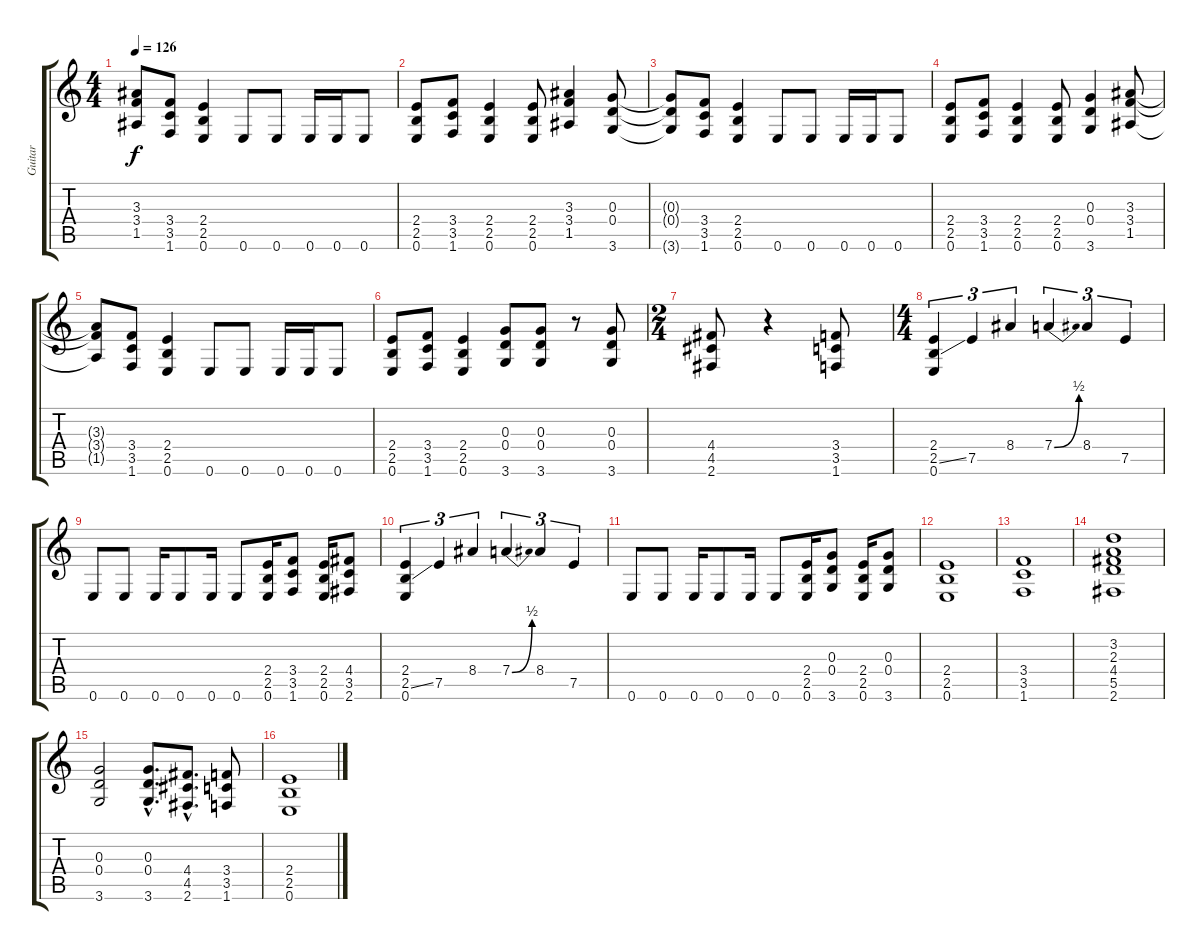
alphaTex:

\track ("Guitar" "Guitar") {instrument distortionguitar}
\staff {score tabs}
\tuning (E4 B3 G3 D3 A2 E2) {hide}
\ts (4 4)
\tempo 126
\clef g2
\ks c
(3.3{t} 3.4{t} 1.5{t}).8{dy f} (3.4 3.5 1.6).8 (2.4 2.5 0.6).4 0.6.8 0.6.8 0.6.16 0.6.16 0.6.8 |
(2.4 2.5 0.6).8 (3.4 3.5 1.6).8 (2.4 2.5 0.6).4 (2.4 2.5 0.6).8 (3.3 3.4 1.5).4 (0.3 0.4 3.6).8 |
(0.3{t} 0.4{t} 3.6{t}).8 (3.4 3.5 1.6).8 (2.4 2.5 0.6).4 0.6.8 0.6.8 0.6.16 0.6.16 0.6.8 |
(2.4 2.5 0.6).8 (3.4 3.5 1.6).8 (2.4 2.5 0.6).4 (2.4 2.5 0.6).8 (0.3 0.4 3.6).4 (3.3 3.4 1.5).8 |
(3.3{t} 3.4{t} 1.5{t}).8 (3.4 3.5 1.6).8 (2.4 2.5 0.6).4 0.6.8 0.6.8 0.6.16 0.6.16 0.6.8 |
(2.4 2.5 0.6).8 (3.4 3.5 1.6).8 (2.4 2.5 0.6).4 (0.3 0.4 3.6).8 (0.3 0.4 3.6).8 r.8 (0.3 0.4 3.6).8 |
\ts (2 4)
(4.4 4.5 2.6).8 r.4 (3.4 3.5 1.6).8 |
\ts (4 4)
(2.4 2.5{ss} 0.6).4{tu (3 2)} 7.5.4{tu (3 2)} 8.4.4{tu (3 2)} 7.4{be (bend 0 0 60 2)}.4{tu (3 2)} 8.4.4{tu (3 2)} 7.5.4{tu (3 2)} |
0.6.8 0.6.8 0.6.16 0.6.8 0.6.16 0.6.8 (2.4 2.5 0.6).16 (3.4 3.5 1.6).8 (2.4 2.5 0.6).16 (4.4 3.5 2.6).8 |
(2.4 2.5{ss} 0.6).4{tu (3 2)} 7.5.4{tu (3 2)} 8.4.4{tu (3 2)} 7.4{be (bend 0 0 60 2)}.4{tu (3 2)} 8.4.4{tu (3 2)} 7.5.4{tu (3 2)} |
0.6.8 0.6.8 0.6.16 0.6.8 0.6.16 0.6.8 (2.4 2.5 0.6).16 (0.3 0.4 3.6).8 (2.4 2.5 0.6).16 (0.3 0.4 3.6).8 |
(2.4 2.5 0.6).1 |
(3.4 3.5 1.6).1 |
(3.2 2.3 4.4 5.5 2.6).1 |
(0.3 0.4 3.6).2 (0.3{hac} 0.4{hac} 3.6{hac}).8{d} (4.4{hac} 4.5{hac} 2.6{hac}).8{d} (3.4 3.5 1.6).8 |
(2.4 2.5 0.6).1
